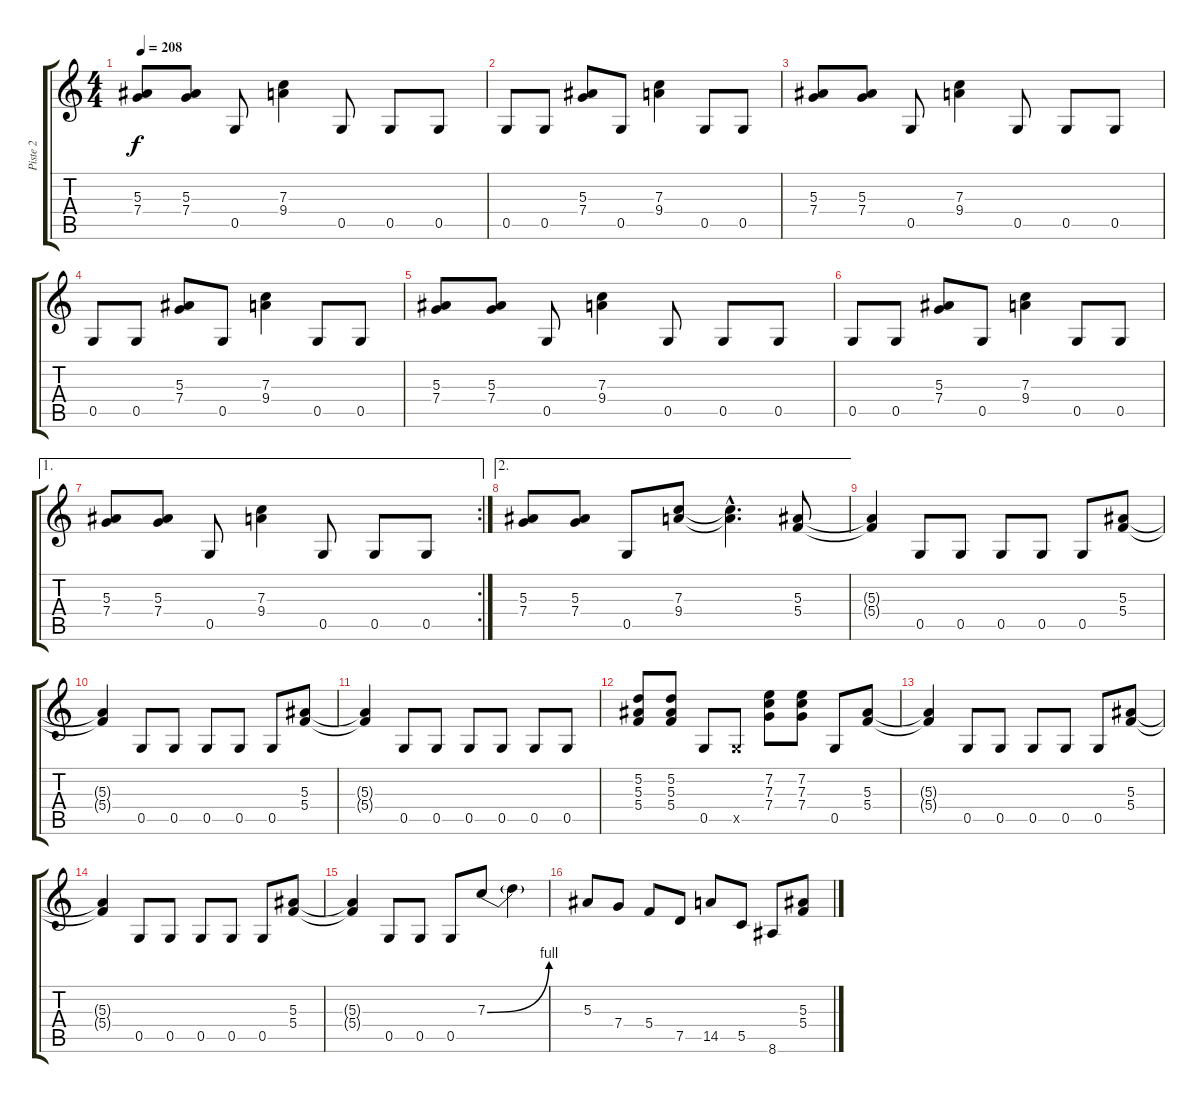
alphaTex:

\track ("Piste 2" "Piste 2") {instrument distortionguitar}
\staff {score tabs}
\tuning (D4 A3 F3 C3 G2 D2) {hide}
\ts (4 4)
\tempo 208
\clef g2
\ks c
(5.3 7.4).8{dy f} (5.3 7.4).8 0.5.8 (7.3 9.4).4 0.5.8 0.5.8 0.5.8 |
0.5.8 0.5.8 (5.3 7.4).8 0.5.8 (7.3 9.4).4 0.5.8 0.5.8 |
(5.3 7.4).8 (5.3 7.4).8 0.5.8 (7.3 9.4).4 0.5.8 0.5.8 0.5.8 |
0.5.8 0.5.8 (5.3 7.4).8 0.5.8 (7.3 9.4).4 0.5.8 0.5.8 |
(5.3 7.4).8 (5.3 7.4).8 0.5.8 (7.3 9.4).4 0.5.8 0.5.8 0.5.8 |
0.5.8 0.5.8 (5.3 7.4).8 0.5.8 (7.3 9.4).4 0.5.8 0.5.8 |
\ae 1
\rc 2
(5.3 7.4).8 (5.3 7.4).8 0.5.8 (7.3 9.4).4 0.5.8 0.5.8 0.5.8 |
\ae 2
(5.3 7.4).8 (5.3 7.4).8 0.5.8 (7.3 9.4).8 (7.3{hac t} 9.4{hac t}).4{d} (5.3 5.4).8 |
(5.3{t} 5.4{t}).4 0.5.8 0.5.8 0.5.8 0.5.8 0.5.8 (5.3 5.4).8 |
(5.3{t} 5.4{t}).4 0.5.8 0.5.8 0.5.8 0.5.8 0.5.8 (5.3 5.4).8 |
(5.3{t} 5.4{t}).4 0.5.8 0.5.8 0.5.8 0.5.8 0.5.8 0.5.8 |
(5.2 5.3 5.4).8 (5.2 5.3 5.4).8 0.5.8 0.5{x}.8 (7.2 7.3 7.4).8 (7.2 7.3 7.4).8 0.5.8 (5.3 5.4).8 |
(5.3{t} 5.4{t}).4 0.5.8 0.5.8 0.5.8 0.5.8 0.5.8 (5.3 5.4).8 |
(5.3{t} 5.4{t}).4 0.5.8 0.5.8 0.5.8 0.5.8 0.5.8 (5.3 5.4).8 |
(5.3{t} 5.4{t}).4 0.5.8 0.5.8 0.5.8 7.3{be (bend 0 0 60 4)}.8 7.3{t}.4 |
5.3.8 7.4.8 5.4.8 7.5.8 14.5.8 5.5.8 8.6.8 (5.3 5.4).8
